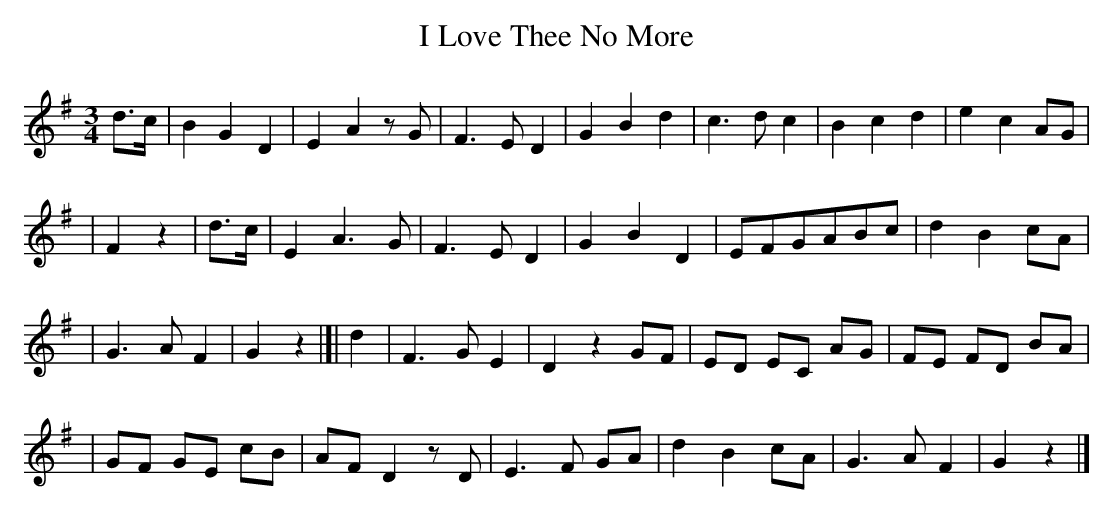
X:1
T: I Love Thee No More
M: 3/4
L: 1/8
K: G
d>c | B2 G2 D2 | E2 A2 zG | F3 E D2 | G2 B2 d2 | c3 d c2 | B2 c2 d2 | e2 c2 AG |
| F2 z2 | d>c | E2 A3  G | F3 E D2 | G2 B2 D2 | EFGABc | d2 B2 cA |
| G3 A F2 | G2 z2 |[| d2 | F3 G E2 | D2 z2 GF | ED EC AG | FE FD BA |
| GF GE cB | AF D2 zD | E3 F GA | d2 B2 cA | G3 A F2 | G2 z2 |]
